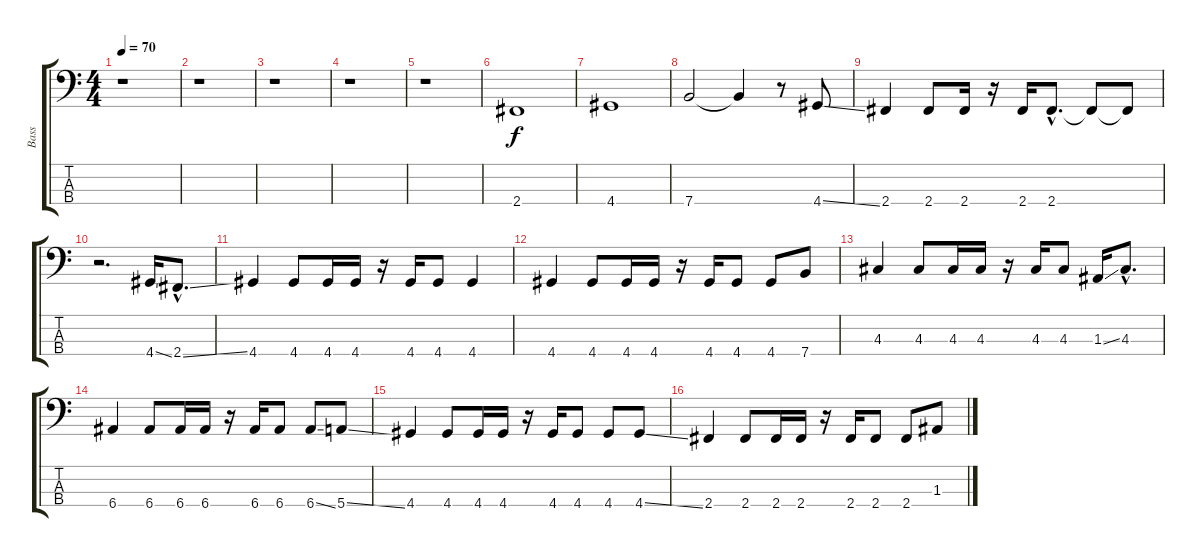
\track ("Bass" "Bass") {instrument electricbassfinger}
\staff {score tabs}
\tuning (G2 D2 A1 E1) {hide}
\ts (4 4)
\tempo 70
\clef f4
\ks c
r.1{dy f instrument electricbassfinger} |
r.1 |
r.1 |
r.1 |
r.1 |
2.4.1 |
4.4.1 |
7.4.2 7.4{t}.4 r.8 4.4{ss}.8 |
2.4.4 2.4.8 2.4.16 r.16 2.4.16 2.4{hac}.8{d} 2.4{t}.8 2.4{t}.8 |
r.2{d} 4.4{ss}.16 2.4{ss hac}.8{d} |
4.4.4 4.4.8 4.4.16 4.4.16 r.16 4.4.16 4.4.8 4.4.4 |
4.4.4 4.4.8 4.4.16 4.4.16 r.16 4.4.16 4.4.8 4.4.8 7.4.8 |
4.3.4 4.3.8 4.3.16 4.3.16 r.16 4.3.16 4.3.8 1.3{ss}.16 4.3{hac}.8{d} |
6.4.4 6.4.8 6.4.16 6.4.16 r.16 6.4.16 6.4.8 6.4{ss}.8 5.4{ss}.8 |
4.4.4 4.4.8 4.4.16 4.4.16 r.16 4.4.16 4.4.8 4.4.8 4.4{ss}.8 |
2.4.4 2.4.8 2.4.16 2.4.16 r.16 2.4.16 2.4.8 2.4.8 1.3.8
